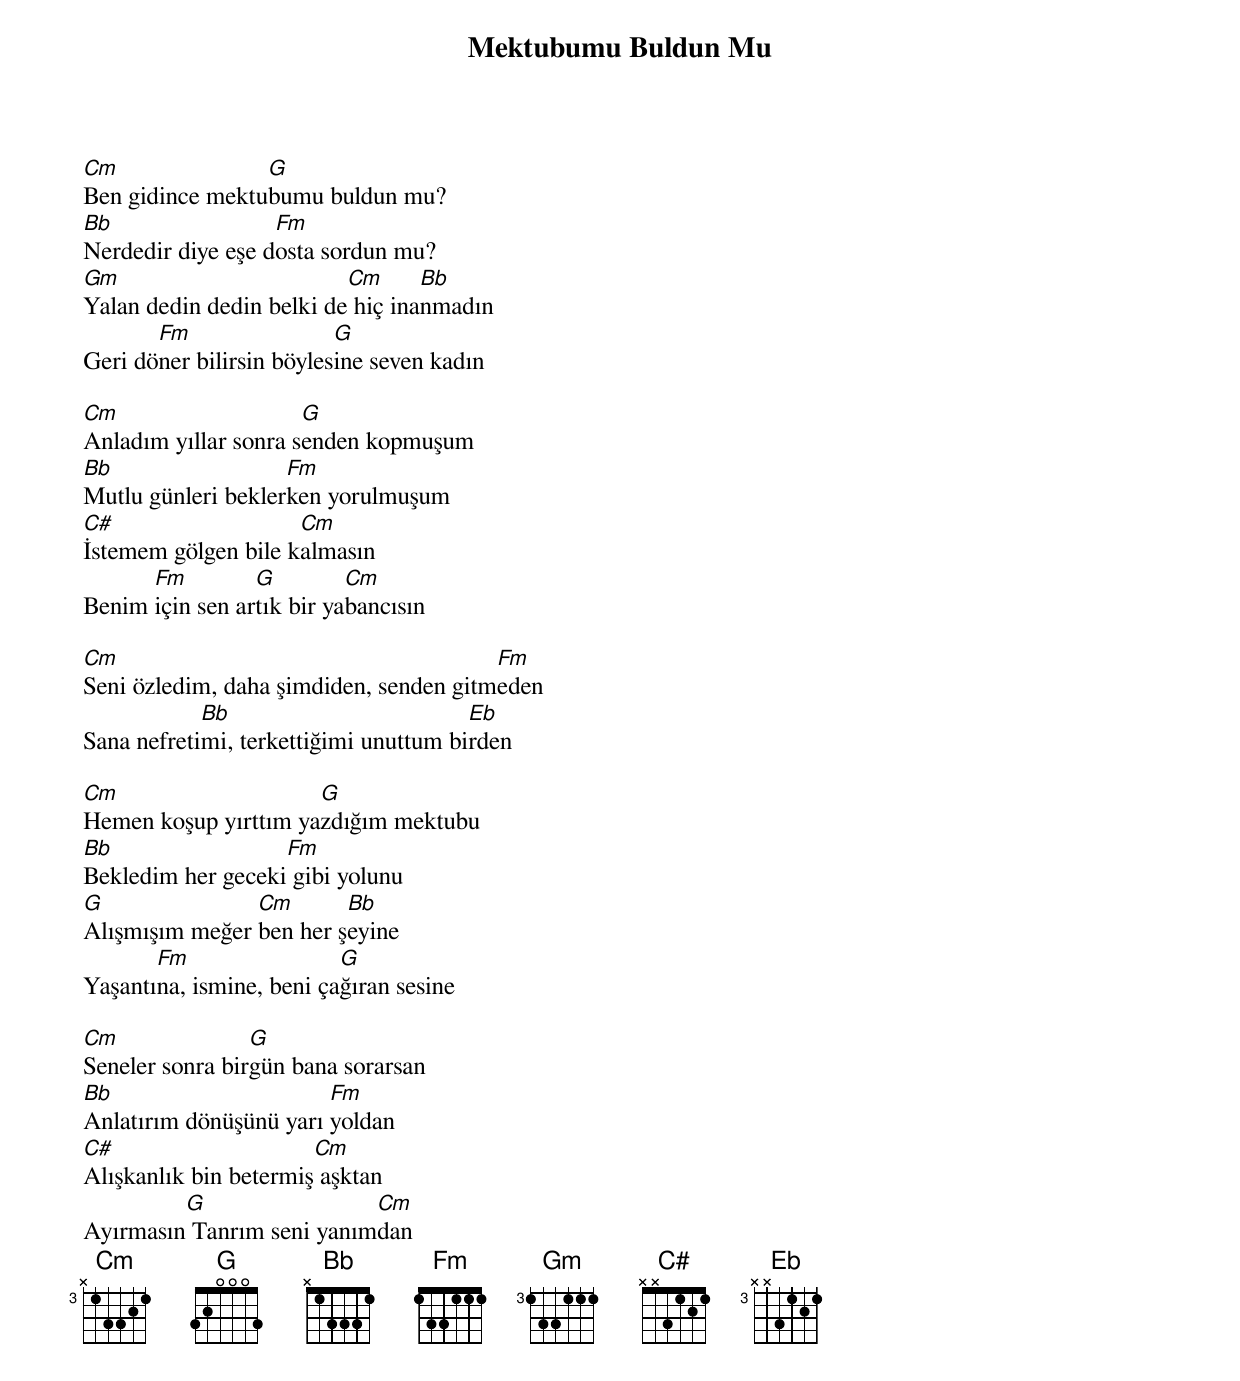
{title: Mektubumu Buldun Mu}
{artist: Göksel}

Cm               G
Ben gidince mektubumu buldun mu?
Bb                 Fm
Nerdedir diye eşe dosta sordun mu?
Gm                        Cm      Bb
Yalan dedin dedin belki de hiç inanmadın
       Fm                 G
Geri döner bilirsin böylesine seven kadın

Cm                    G
Anladım yıllar sonra senden kopmuşum
Bb                  Fm
Mutlu günleri beklerken yorulmuşum
C#                   Cm
İstemem gölgen bile kalmasın
      Fm         G         Cm
Benim için sen artık bir yabancısın

Cm                                      Fm
Seni özledim, daha şimdiden, senden gitmeden
            Bb                         Eb
Sana nefretimi, terkettiğimi unuttum birden

Cm                    G
Hemen koşup yırttım yazdığım mektubu
Bb                 Fm
Bekledim her geceki gibi yolunu
G               Cm       Bb
Alışmışım meğer ben her şeyine
       Fm                 G
Yaşantına, ismine, beni çağıran sesine

Cm               G
Seneler sonra birgün bana sorarsan
Bb                      Fm
Anlatırım dönüşünü yarı yoldan
C#                     Cm
Alışkanlık bin betermiş aşktan
         G                 Cm
Ayırmasın Tanrım seni yanımdan
